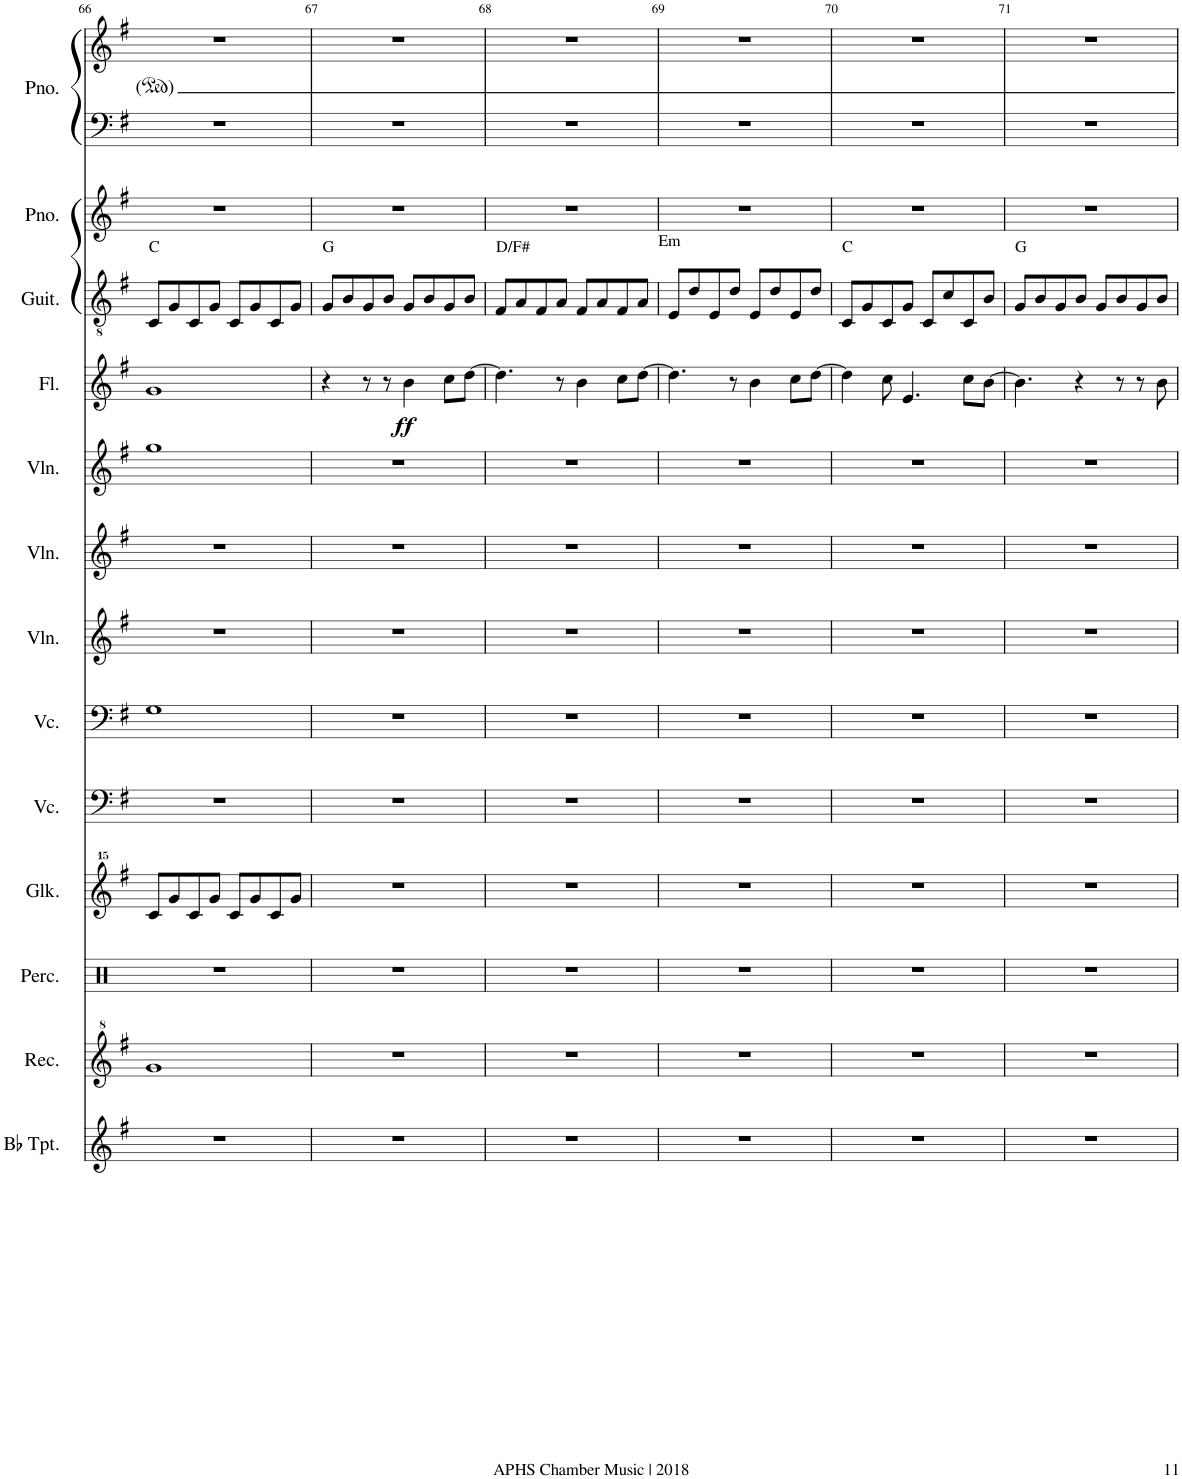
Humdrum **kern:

**kern	**kern	**kern	**kern	**kern	**kern	**kern	**kern	**kern	**kern	**dynam	**kern	**kern	**kern	**kern
*part13	*part12	*part11	*part10	*part9	*part8	*part7	*part6	*part5	*part4	*part4	*part3	*part2	*part1	*part1
*staff14	*staff13	*staff12	*staff11	*staff10	*staff9	*staff8	*staff7	*staff6	*staff5	*staff5	*staff4	*staff3	*staff2	*staff1
*I"Bb Trumpet	*I"Recorder	*I"Percussion	*I"Glockenspiel	*I"Cello 2	*I"Cello 1	*I"Violin 3	*I"Violin 2	*I"Violin 1	*I"Flute	*	*I"Classical Guitar	*I"Grand Piano	*I"Grand Piano	*
*I'Bb Tpt.	*I'Rec.	*I'Perc.	*I'Glk.	*	*	*I'Vln.	*I'Vln.	*I'Vln.	*I'Fl.	*	*I'Guit.	*I'Pno.	*I'Pno.	*
!!LO:PB:g=z
*clefG2	*clefG^2	*clefX	*clefG^^2	*clefF4	*clefF4	*clefG2	*clefG2	*clefG2	*clefG2	*	*clefGv2	*clefG2	*clefF4	*clefG2
*ITrd1c2	*	*	*	*	*	*	*	*	*	*	*	*	*	*
*k[f#]	*k[f#]	*k[]	*k[f#]	*k[f#]	*k[f#]	*k[f#]	*k[f#]	*k[f#]	*k[f#]	*	*k[f#]	*k[f#]	*k[f#]	*k[f#]
*M2/2	*M2/2	*M2/2	*M2/2	*M2/2	*M2/2	*M2/2	*M2/2	*M2/2	*M2/2	*	*M2/2	*M2/2	*M2/2	*M2/2
*met(c|)	*met(c|)	*met(c|)	*met(c|)	*met(c|)	*met(c|)	*met(c|)	*met(c|)	*met(c|)	*met(c|)	*	*met(c|)	*met(c|)	*met(c|)	*met(c|)
=66	=66	=66	=66	=66	=66	=66	=66	=66	=66	=66	=66	=66	=66	=66
!	!	!	!	!	!	!	!	!	!	!	!LO:TX:a:t=C	!	!	!
1r	1gg	1r	8ccc/L	1r	1G	1r	1r	1gg	1g	.	8C/L	1r	1r	1r
.	.	.	8ggg/	.	.	.	.	.	.	.	8G/	.	.	.
.	.	.	8ccc/	.	.	.	.	.	.	.	8C/	.	.	.
.	.	.	8ggg/J	.	.	.	.	.	.	.	8G/J	.	.	.
.	.	.	8ccc/L	.	.	.	.	.	.	.	8C/L	.	.	.
.	.	.	8ggg/	.	.	.	.	.	.	.	8G/	.	.	.
.	.	.	8ccc/	.	.	.	.	.	.	.	8C/	.	.	.
.	.	.	8ggg/J	.	.	.	.	.	.	.	8G/J	.	.	.
=67	=67	=67	=67	=67	=67	=67	=67	=67	=67	=67	=67	=67	=67	=67
!	!	!	!	!	!	!	!	!	!	!	!LO:TX:a:t=G	!	!	!
1r	1r	1r	1r	1r	1r	1r	1r	1r	4r	.	8G/L	1r	1r	1r
.	.	.	.	.	.	.	.	.	.	.	8B/	.	.	.
.	.	.	.	.	.	.	.	.	8r	.	8G/	.	.	.
.	.	.	.	.	.	.	.	.	8r	.	8B/J	.	.	.
!	!	!	!	!	!	!	!	!	!	!LO:DY:b	!	!	!	!
.	.	.	.	.	.	.	.	.	4b\	ff	8G/L	.	.	.
.	.	.	.	.	.	.	.	.	.	.	8B/	.	.	.
.	.	.	.	.	.	.	.	.	8cc\L	.	8G/	.	.	.
.	.	.	.	.	.	.	.	.	[8dd\J	.	8B/J	.	.	.
=68	=68	=68	=68	=68	=68	=68	=68	=68	=68	=68	=68	=68	=68	=68
!	!	!	!	!	!	!	!	!	!	!	!LO:TX:a:t=D/F#	!	!	!
1r	1r	1r	1r	1r	1r	1r	1r	1r	4.dd\]	.	8F#/L	1r	1r	1r
.	.	.	.	.	.	.	.	.	.	.	8A/	.	.	.
.	.	.	.	.	.	.	.	.	.	.	8F#/	.	.	.
.	.	.	.	.	.	.	.	.	8r	.	8A/J	.	.	.
.	.	.	.	.	.	.	.	.	4b\	.	8F#/L	.	.	.
.	.	.	.	.	.	.	.	.	.	.	8A/	.	.	.
.	.	.	.	.	.	.	.	.	8cc\L	.	8F#/	.	.	.
.	.	.	.	.	.	.	.	.	[8dd\J	.	8A/J	.	.	.
=69	=69	=69	=69	=69	=69	=69	=69	=69	=69	=69	=69	=69	=69	=69
!	!	!	!	!	!	!	!	!	!	!	!LO:TX:a:t=Em	!	!	!
1r	1r	1r	1r	1r	1r	1r	1r	1r	4.dd\]	.	8E/L	1r	1r	1r
.	.	.	.	.	.	.	.	.	.	.	8d/	.	.	.
.	.	.	.	.	.	.	.	.	.	.	8E/	.	.	.
.	.	.	.	.	.	.	.	.	8r	.	8d/J	.	.	.
.	.	.	.	.	.	.	.	.	4b\	.	8E/L	.	.	.
.	.	.	.	.	.	.	.	.	.	.	8d/	.	.	.
.	.	.	.	.	.	.	.	.	8cc\L	.	8E/	.	.	.
.	.	.	.	.	.	.	.	.	[8dd\J	.	8d/J	.	.	.
=70	=70	=70	=70	=70	=70	=70	=70	=70	=70	=70	=70	=70	=70	=70
!	!	!	!	!	!	!	!	!	!	!	!LO:TX:a:t=C	!	!	!
1r	1r	1r	1r	1r	1r	1r	1r	1r	4dd\]	.	8C/L	1r	1r	1r
.	.	.	.	.	.	.	.	.	.	.	8G/	.	.	.
.	.	.	.	.	.	.	.	.	8cc\	.	8C/	.	.	.
.	.	.	.	.	.	.	.	.	4.e/	.	8G/J	.	.	.
.	.	.	.	.	.	.	.	.	.	.	8C/L	.	.	.
.	.	.	.	.	.	.	.	.	.	.	8c/	.	.	.
.	.	.	.	.	.	.	.	.	8cc\L	.	8C/	.	.	.
.	.	.	.	.	.	.	.	.	[8b\J	.	8B/J	.	.	.
=71	=71	=71	=71	=71	=71	=71	=71	=71	=71	=71	=71	=71	=71	=71
!	!	!	!	!	!	!	!	!	!	!	!LO:TX:a:t=G	!	!	!
1r	1r	1r	1r	1r	1r	1r	1r	1r	4.b\]	.	8G/L	1r	1r	1r
.	.	.	.	.	.	.	.	.	.	.	8B/	.	.	.
.	.	.	.	.	.	.	.	.	.	.	8G/	.	.	.
.	.	.	.	.	.	.	.	.	4r	.	8B/J	.	.	.
.	.	.	.	.	.	.	.	.	.	.	8G/L	.	.	.
.	.	.	.	.	.	.	.	.	8r	.	8B/	.	.	.
.	.	.	.	.	.	.	.	.	8r	.	8G/	.	.	.
.	.	.	.	.	.	.	.	.	8b\	.	8B/J	.	.	.
=	=	=	=	=	=	=	=	=	=	=	=	=	=	=
*-	*-	*-	*-	*-	*-	*-	*-	*-	*-	*-	*-	*-	*-	*-
